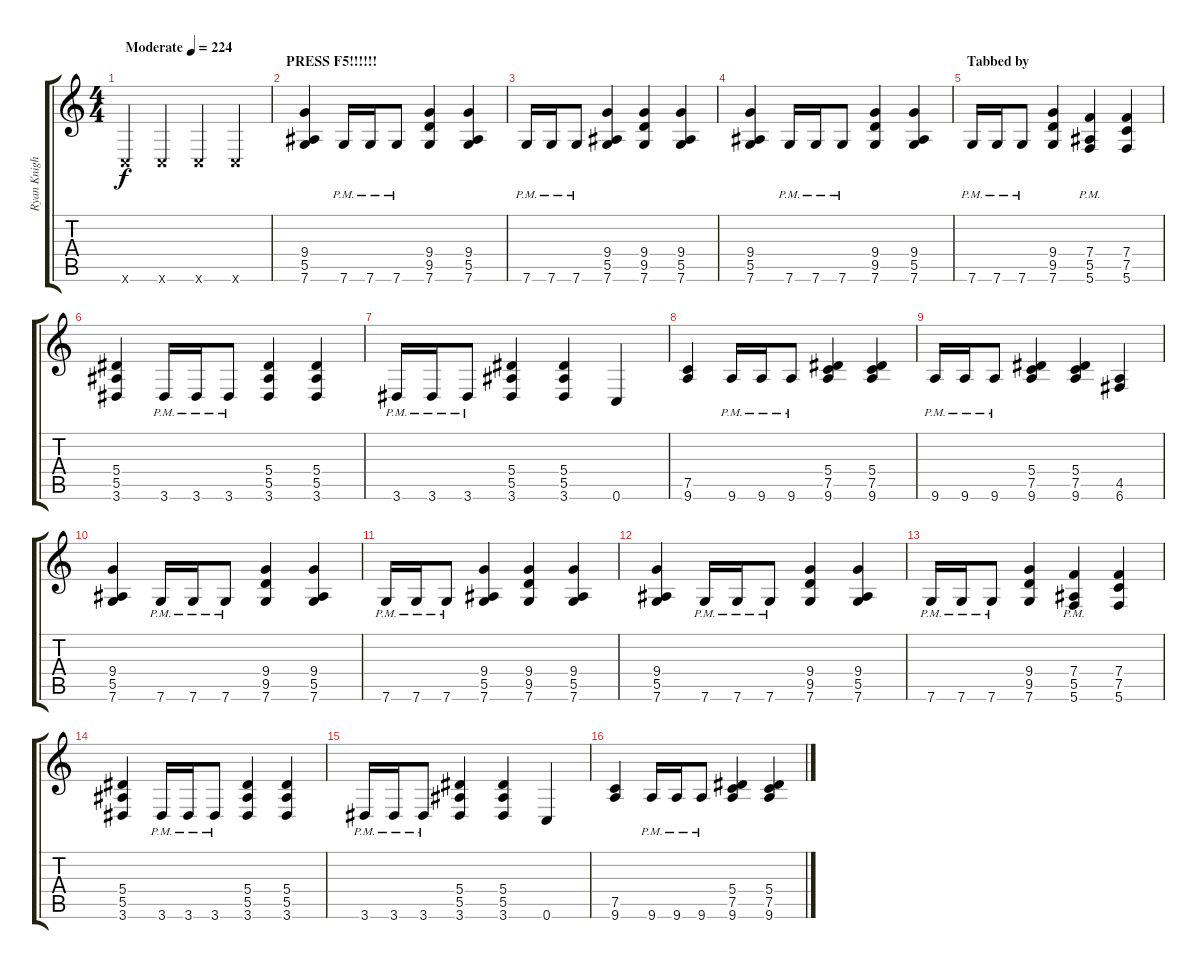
\track ("Ryan Knight (left)" "Ryan Knigh") {instrument overdrivenguitar}
\staff {score tabs}
\tuning (C4 G3 Eb3 Bb2 F2 C2) {hide}
\ts (4 4)
\tempo (224 "Moderate")
\clef g2
\ks c
0.6{x}.4{dy f instrument overdrivenguitar} 0.6{x}.4 0.6{x}.4 0.6{x}.4 |
\section ("" "PRESS F5!!!!!!")
(9.4 5.5 7.6).4 7.6{pm}.16 7.6{pm}.16 7.6{pm}.8 (9.4 9.5 7.6).4 (9.4 5.5 7.6).4 |
7.6{pm}.16 7.6{pm}.16 7.6{pm}.8 (9.4 5.5 7.6).4 (9.4 9.5 7.6).4 (9.4 5.5 7.6).4 |
(9.4 5.5 7.6).4 7.6{pm}.16 7.6{pm}.16 7.6{pm}.8 (9.4 9.5 7.6).4 (9.4 5.5 7.6).4 |
\section ("" "Tabbed by")
7.6{pm}.16 7.6{pm}.16 7.6{pm}.8 (9.4 9.5 7.6).4 (7.4 5.5 5.6{pm}).4 (7.4 7.5 5.6).4 |
(5.4 5.5 3.6).4 3.6{pm}.16 3.6{pm}.16 3.6{pm}.8 (5.4 5.5 3.6).4 (5.4 5.5 3.6).4 |
3.6{pm}.16 3.6{pm}.16 3.6{pm}.8 (5.4 5.5 3.6).4 (5.4 5.5 3.6).4 0.6.4 |
(7.5 9.6).4 9.6{pm}.16 9.6{pm}.16 9.6{pm}.8 (5.4 7.5 9.6).4 (5.4 7.5 9.6).4 |
9.6{pm}.16 9.6{pm}.16 9.6{pm}.8 (5.4 7.5 9.6).4 (5.4 7.5 9.6).4 (4.5 6.6).4 |
(9.4 5.5 7.6).4 7.6{pm}.16 7.6{pm}.16 7.6{pm}.8 (9.4 9.5 7.6).4 (9.4 5.5 7.6).4 |
7.6{pm}.16 7.6{pm}.16 7.6{pm}.8 (9.4 5.5 7.6).4 (9.4 9.5 7.6).4 (9.4 5.5 7.6).4 |
(9.4 5.5 7.6).4 7.6{pm}.16 7.6{pm}.16 7.6{pm}.8 (9.4 9.5 7.6).4 (9.4 5.5 7.6).4 |
7.6{pm}.16 7.6{pm}.16 7.6{pm}.8 (9.4 9.5 7.6).4 (7.4 5.5 5.6{pm}).4 (7.4 7.5 5.6).4 |
(5.4 5.5 3.6).4 3.6{pm}.16 3.6{pm}.16 3.6{pm}.8 (5.4 5.5 3.6).4 (5.4 5.5 3.6).4 |
3.6{pm}.16 3.6{pm}.16 3.6{pm}.8 (5.4 5.5 3.6).4 (5.4 5.5 3.6).4 0.6.4 |
(7.5 9.6).4 9.6{pm}.16 9.6{pm}.16 9.6{pm}.8 (5.4 7.5 9.6).4 (5.4 7.5 9.6).4
